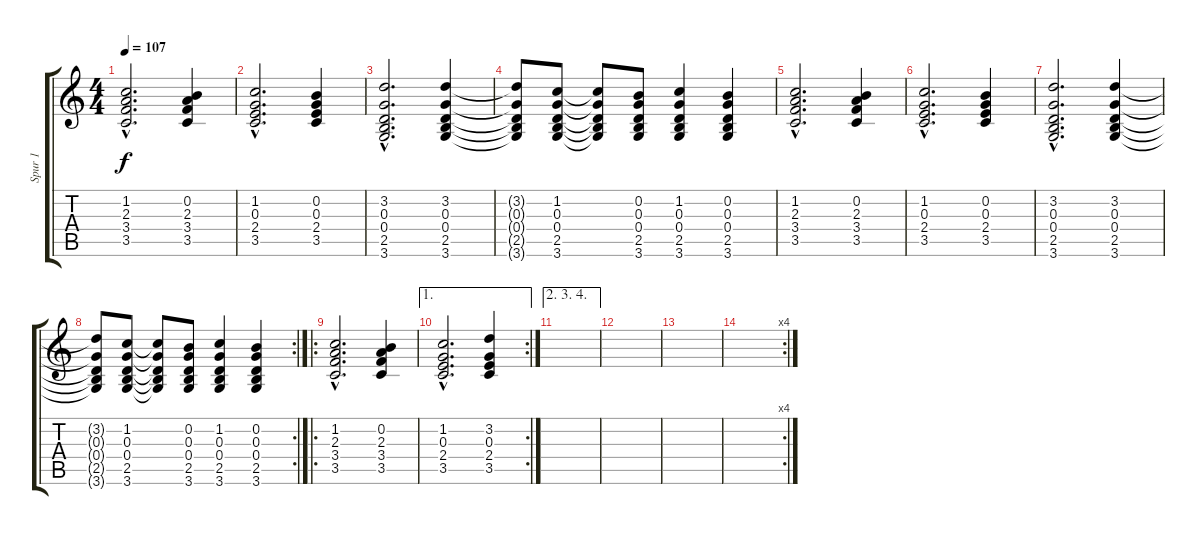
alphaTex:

\track ("Spur 1" "Spur 1") {instrument acousticguitarsteel}
\staff {score tabs}
\tuning (E4 B3 G3 D3 A2 E2) {hide}
\ts (4 4)
\tempo 107
\clef g2
\ks c
(1.2{hac} 2.3{hac} 3.4{hac} 3.5{hac}).2{d dy f instrument acousticguitarsteel} (0.2 2.3 3.4 3.5).4 |
(1.2{hac} 0.3{hac} 2.4{hac} 3.5{hac}).2{d} (0.2 0.3 2.4 3.5).4 |
(3.2{hac} 0.3{hac} 0.4{hac} 2.5{hac} 3.6{hac}).2{d} (3.2 0.3 0.4 2.5 3.6).4 |
(3.2{t} 0.3{t} 0.4{t} 2.5{t} 3.6{t}).8 (1.2 0.3 0.4 2.5 3.6).8 (1.2{t} 0.3{t} 0.4{t} 2.5{t} 3.6{t}).8 (0.2 0.3 0.4 2.5 3.6).8 (1.2 0.3 0.4 2.5 3.6).4 (0.2 0.3 0.4 2.5 3.6).4 |
(1.2{hac} 2.3{hac} 3.4{hac} 3.5{hac}).2{d} (0.2 2.3 3.4 3.5).4 |
(1.2{hac} 0.3{hac} 2.4{hac} 3.5{hac}).2{d} (0.2 0.3 2.4 3.5).4 |
(3.2{hac} 0.3{hac} 0.4{hac} 2.5{hac} 3.6{hac}).2{d} (3.2 0.3 0.4 2.5 3.6).4 |
\rc 2
(3.2{t} 0.3{t} 0.4{t} 2.5{t} 3.6{t}).8 (1.2 0.3 0.4 2.5 3.6).8 (1.2{t} 0.3{t} 0.4{t} 2.5{t} 3.6{t}).8 (0.2 0.3 0.4 2.5 3.6).8 (1.2 0.3 0.4 2.5 3.6).4 (0.2 0.3 0.4 2.5 3.6).4 |
\ro
(1.2{hac} 2.3{hac} 3.4{hac} 3.5{hac}).2{d} (0.2 2.3 3.4 3.5).4 |
\ae 1
\rc 2
(1.2{hac} 0.3{hac} 2.4{hac} 3.5{hac}).2{d} (3.2 0.3 2.4 3.5).4 |
\ae (2 3 4)
|
|
|
\rc 4
